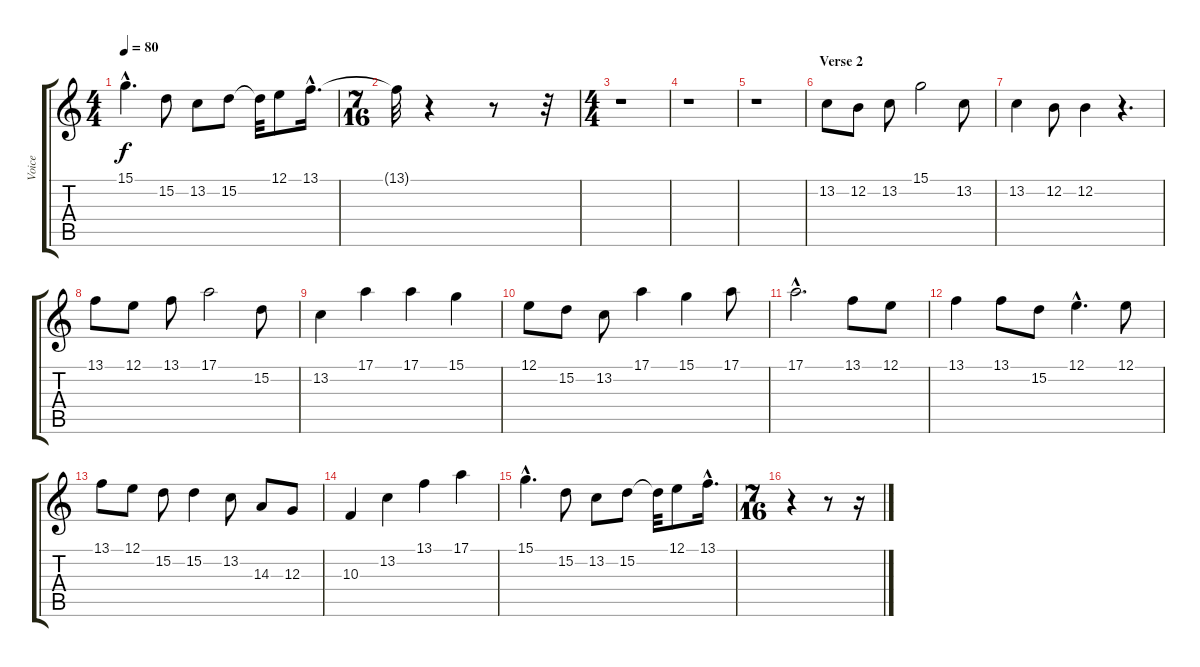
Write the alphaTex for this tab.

\track ("Voice" "Voice") {instrument acousticgrandpiano}
\staff {score tabs}
\tuning (E4 B3 G3 D3 A2 E2) {hide}
\ts (4 4)
\tempo 80
\clef g2
\ks c
15.1{hac}.4{d dy f} 15.2.8 13.2.8 15.2.8 15.2{t}.32 12.1.8 13.1{hac}.16{d} |
\ts (7 16)
13.1{t}.32 r.4 r.8 r.32 |
\ts (4 4)
r.1 |
r.1 |
r.1 |
\section ("" "Verse 2")
13.2.8 12.2.8 13.2.8 15.1.2 13.2.8 |
13.2.4 12.2.8 12.2.4 r.4{d} |
13.1.8 12.1.8 13.1.8 17.1.2 15.2.8 |
13.2.4 17.1.4 17.1.4 15.1.4 |
12.1.8 15.2.8 13.2.8 17.1.4 15.1.4 17.1.8 |
17.1{hac}.2{d} 13.1.8 12.1.8 |
13.1.4 13.1.8 15.2.8 12.1{hac}.4{d} 12.1.8 |
13.1.8 12.1.8 15.2.8 15.2.4 13.2.8 14.3.8 12.3.8 |
10.3.4 13.2.4 13.1.4 17.1.4 |
15.1{hac}.4{d} 15.2.8 13.2.8 15.2.8 15.2{t}.32 12.1.8 13.1{hac}.16{d} |
\ts (7 16)
r.4 r.8 r.16
